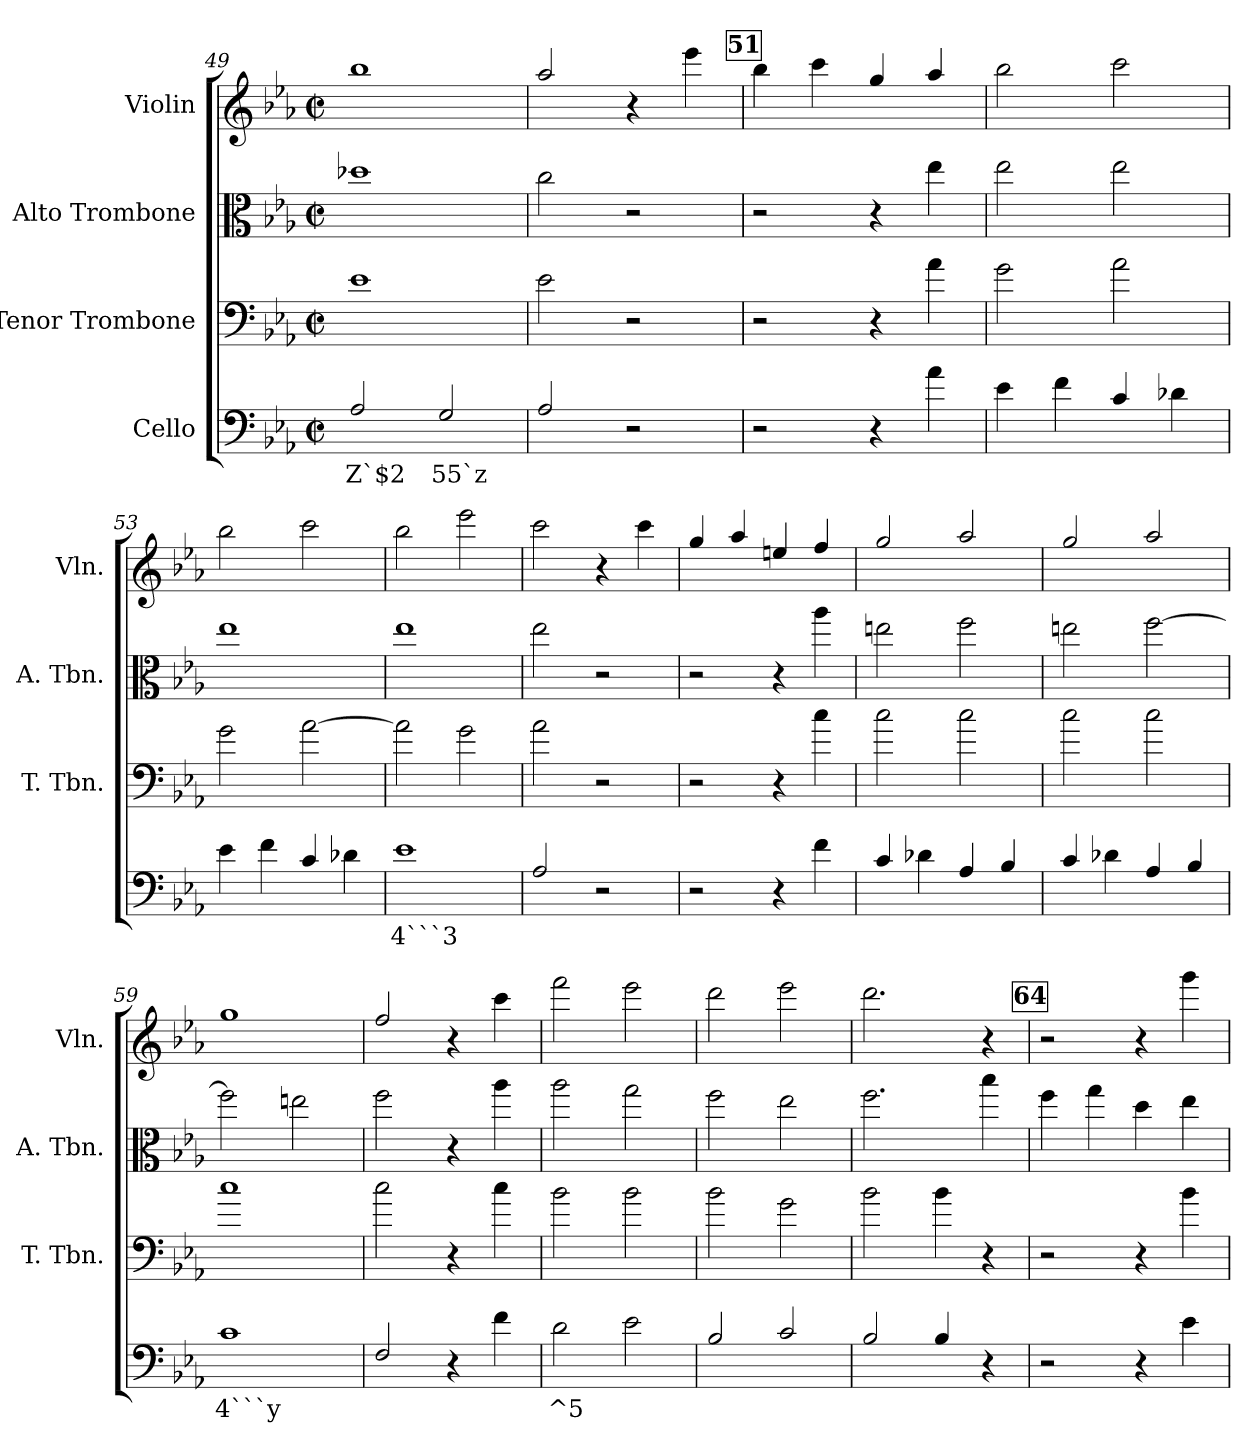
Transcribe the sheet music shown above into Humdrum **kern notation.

**kern	**text	**kern	**kern	**kern
*part4	*part4	*part3	*part2	*part1
*staff4	*staff4	*staff3	*staff2	*staff1
*I"Cello	*	*I"Tenor Trombone	*I"Alto Trombone	*I"Violin
*	*	*I'T. Tbn.	*I'A. Tbn.	*I'Vln.
*clefF4	*	*clefF4	*clefC3	*clefG2
*ITrd7c12	*	*ITrd7c12	*ITrd7c12	*ITrd7c12
*k[b-e-a-]	*	*k[b-e-a-]	*k[b-e-a-]	*k[b-e-a-]
*E-:	*	*E-:	*E-:	*E-:
*M2/2	*	*M2/2	*M2/2	*M2/2
*met(c|)	*	*met(c|)	*met(c|)	*met(c|)
=49	=49	=49	=49	=49
!	!LO:LY:b	!	!	!
2AA-/	Z`$2	1E-	1d-X	1b-
!	!LO:LY:b	!	!	!
2GG/	55`z	.	.	.
=50	=50	=50	=50	=50
2AA-/	.	2E-\	2c\	2a-/
2r	.	2r	2r	4r
.	.	.	.	4ee-\
!!LO:REH:place=s1:a:B:fs=8.3:t=51
=51	=51	=51	=51	=51
2r	.	2r	2r	4b-\
.	.	.	.	4cc\
4r	.	4r	4r	4g/
4A-\	.	4A-\	4e-\	4a-/
=52	=52	=52	=52	=52
4E-\	.	2G\	2e-\	2b-\
4F\	.	.	.	.
4C/	.	2A-\	2e-\	2cc\
4D-X\	.	.	.	.
=53	=53	=53	=53	=53
4E-\	.	2G\	1e-	2b-\
4F\	.	.	.	.
4C/	.	[2A-\	.	2cc\
4D-X\	.	.	.	.
!!LO:PB:g=z
=54	=54	=54	=54	=54
!	!LO:LY:b	!	!	!
1E-	4```3	2A-\]	1e-	2b-\
.	.	2G\	.	2ee-\
=55	=55	=55	=55	=55
2AA-/	.	2A-\	2e-\	2cc\
2r	.	2r	2r	4r
.	.	.	.	4cc\
=56	=56	=56	=56	=56
2r	.	2r	2r	4g/
.	.	.	.	4a-/
4r	.	4r	4r	4en/
4F\	.	4c\	4a-\	4f/
=57	=57	=57	=57	=57
4C/	.	2c\	2en\	2g/
4D-X\	.	.	.	.
4AA-/	.	2c\	2f\	2a-/
4BB-/	.	.	.	.
=58	=58	=58	=58	=58
4C/	.	2c\	2en\	2g/
4D-X\	.	.	.	.
4AA-/	.	2c\	[2f\	2a-/
4BB-/	.	.	.	.
=59	=59	=59	=59	=59
!	!LO:LY:b	!	!	!
1C	4```y	1c	2f\]	1g
.	.	.	2en\	.
=60	=60	=60	=60	=60
2FF/	.	2c\	2f\	2f/
4r	.	4r	4r	4r
4F\	.	4c\	4a-\	4cc\
=61	=61	=61	=61	=61
!	!LO:LY:b	!	!	!
2D\	^5	2B-\	2a-\	2ff\
2E-\	.	2B-\	2g\	2ee-\
=62	=62	=62	=62	=62
2BB-/	.	2B-\	2f\	2dd\
2C/	.	2G\	2e-\	2ee-\
=63	=63	=63	=63	=63
2BB-/	.	2B-\	2.f\	2.dd\
4BB-/	.	4B-\	.	.
4r	.	4r	4b-\	4r
!!LO:LB:g=z
!!LO:REH:place=s1:a:B:fs=8.3:t=64
=64	=64	=64	=64	=64
2r	.	2r	4f\	2r
.	.	.	4g\	.
4r	.	4r	4d\	4r
4E-\	.	4B-\	4e-\	4gg\
=	=	=	=	=
*-	*-	*-	*-	*-
